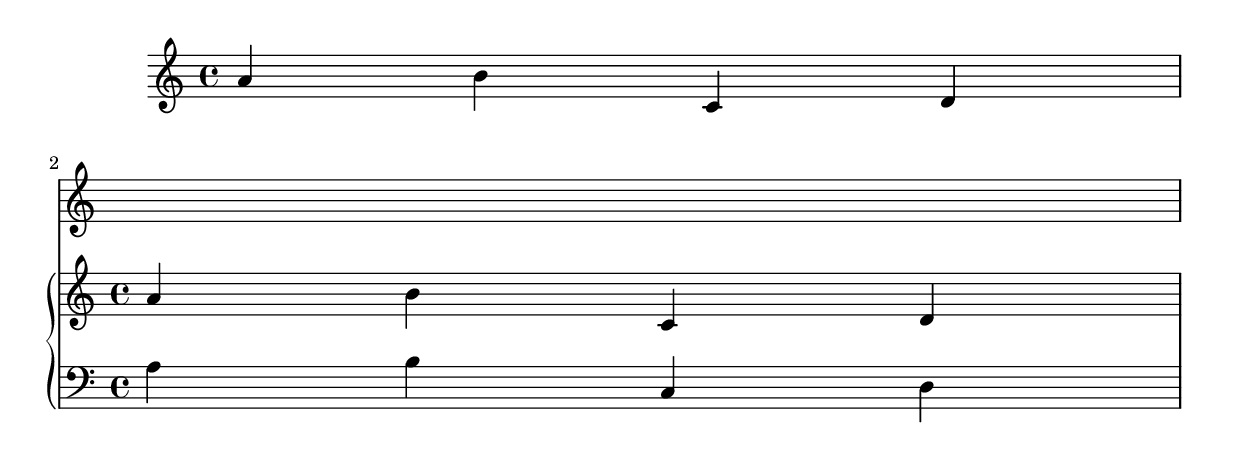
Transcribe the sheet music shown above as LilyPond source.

\version "2.10.0"

\header  {
texidoc = "a staff should really die, if no one's referencing it."
}
\score {
 {
    \new Staff =  "q" {
       { a' b' c' d' }
    }

    \break

    \context PianoStaff <<
      \new Staff =  "i" {
         { a' b' c' d' }
      }
      \new Staff =  "ii" {
         { \clef "bass" a b c d }
      }
    >>
  }
}
